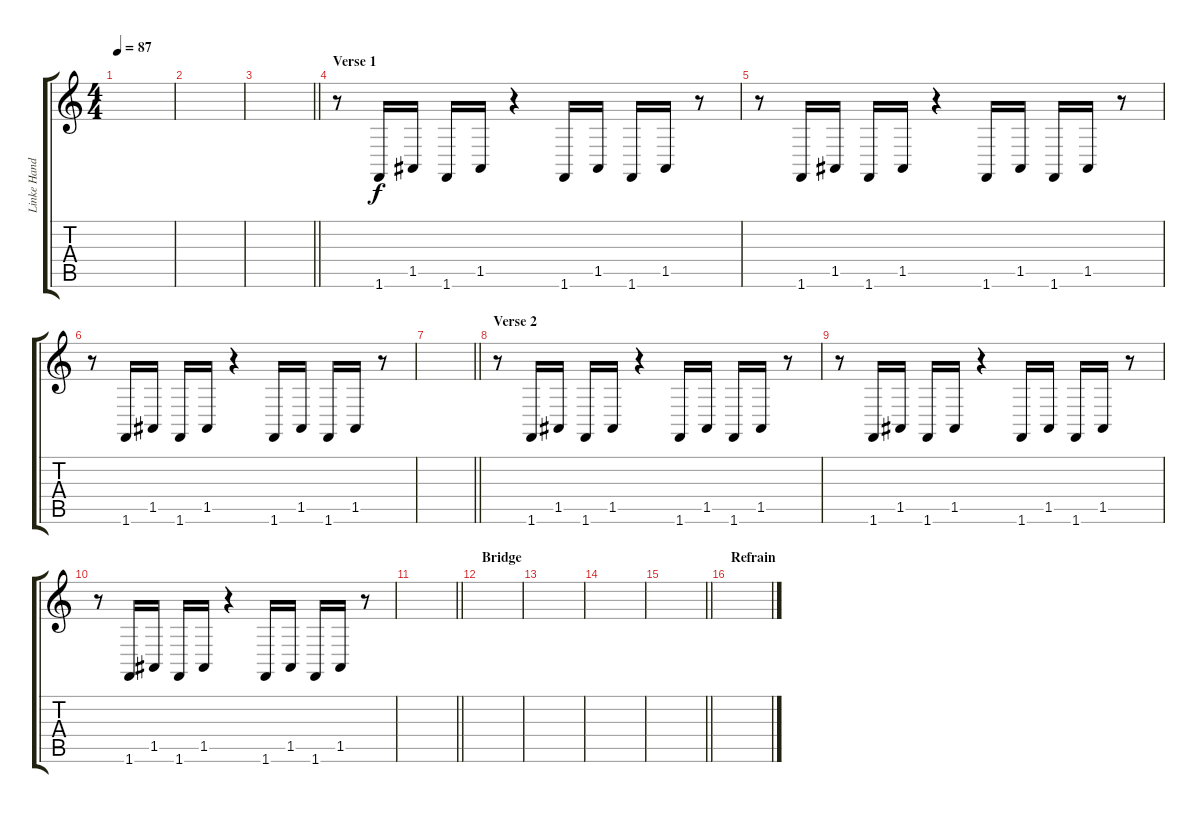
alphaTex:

\track ("Linke Hand" "Linke Hand") {instrument electricgrandpiano}
\staff {score tabs}
\tuning (E4 B3 G3 D3 A2 E2) {hide}
\ts (4 4)
\tempo 87
\clef g2
\ks c
|
|
\barLineRight lightlight
|
\section ("" "Verse 1")
r.8 1.6.16 1.5.16 1.6.16 1.5.16 r.4 1.6.16 1.5.16 1.6.16 1.5.16 r.8 |
r.8 1.6.16 1.5.16 1.6.16 1.5.16 r.4 1.6.16 1.5.16 1.6.16 1.5.16 r.8 |
r.8 1.6.16 1.5.16 1.6.16 1.5.16 r.4 1.6.16 1.5.16 1.6.16 1.5.16 r.8 |
\barLineRight lightlight
|
\section ("" "Verse 2")
r.8 1.6.16 1.5.16 1.6.16 1.5.16 r.4 1.6.16 1.5.16 1.6.16 1.5.16 r.8 |
r.8 1.6.16 1.5.16 1.6.16 1.5.16 r.4 1.6.16 1.5.16 1.6.16 1.5.16 r.8 |
r.8 1.6.16 1.5.16 1.6.16 1.5.16 r.4 1.6.16 1.5.16 1.6.16 1.5.16 r.8 |
\barLineRight lightlight
|
\section ("" "Bridge")
|
|
|
\barLineRight lightlight
|
\section ("" "Refrain")
